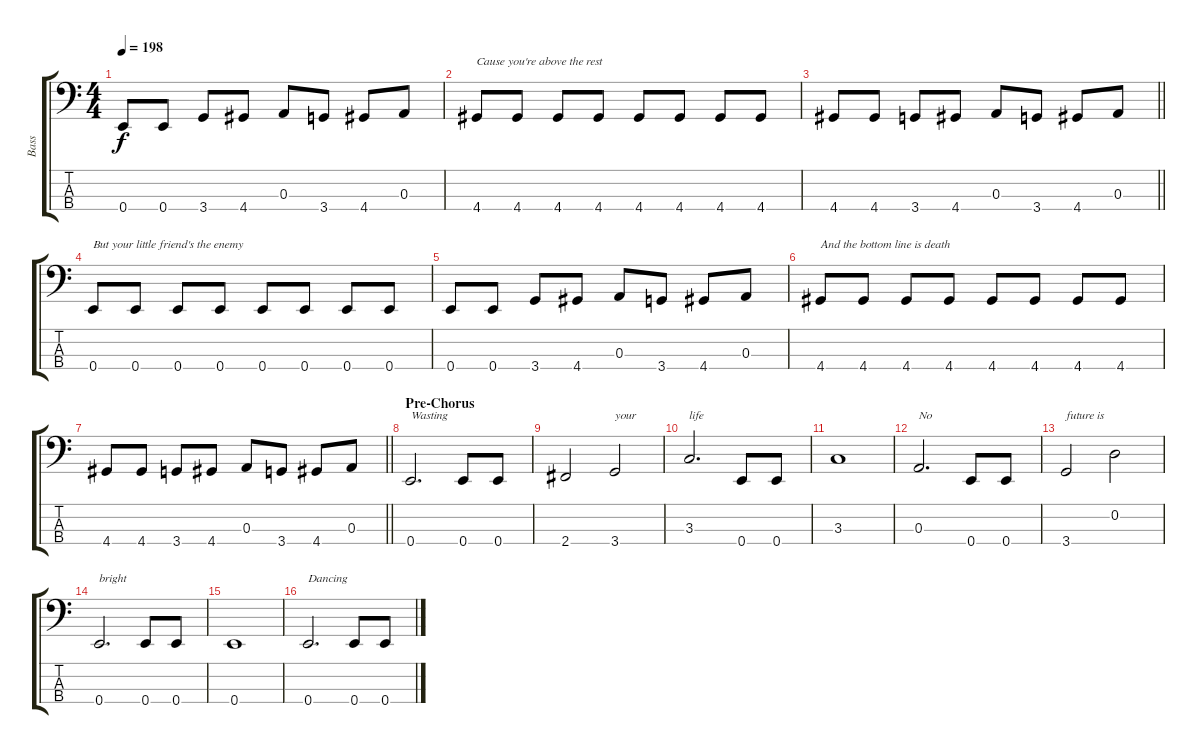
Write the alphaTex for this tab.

\track ("Bass" "Bass") {instrument electricbassfinger}
\staff {score tabs}
\tuning (G2 D2 A1 E1) {hide}
\ts (4 4)
\tempo 198
\clef f4
\ks c
0.4.8{dy f} 0.4.8 3.4.8 4.4.8 0.3.8 3.4.8 4.4.8 0.3.8 |
4.4.8{txt "Cause you're above the rest"} 4.4.8 4.4.8 4.4.8 4.4.8 4.4.8 4.4.8 4.4.8 |
\barLineRight lightlight
4.4.8 4.4.8 3.4.8 4.4.8 0.3.8 3.4.8 4.4.8 0.3.8 |
0.4.8{txt "But your little friend's the enemy"} 0.4.8 0.4.8 0.4.8 0.4.8 0.4.8 0.4.8 0.4.8 |
0.4.8 0.4.8 3.4.8 4.4.8 0.3.8 3.4.8 4.4.8 0.3.8 |
4.4.8{txt "And the bottom line is death"} 4.4.8 4.4.8 4.4.8 4.4.8 4.4.8 4.4.8 4.4.8 |
\barLineRight lightlight
4.4.8 4.4.8 3.4.8 4.4.8 0.3.8 3.4.8 4.4.8 0.3.8 |
\section ("" "Pre-Chorus")
0.4.2{d txt "Wasting "} 0.4.8 0.4.8 |
2.4.2 3.4.2{txt "your "} |
3.3.2{d txt "life"} 0.4.8 0.4.8 |
3.3.1 |
0.3.2{d txt "No "} 0.4.8 0.4.8 |
3.4.2{txt "future is "} 0.2.2 |
0.4.2{d txt "bright"} 0.4.8 0.4.8 |
0.4.1 |
0.4.2{d txt "Dancing "} 0.4.8 0.4.8
